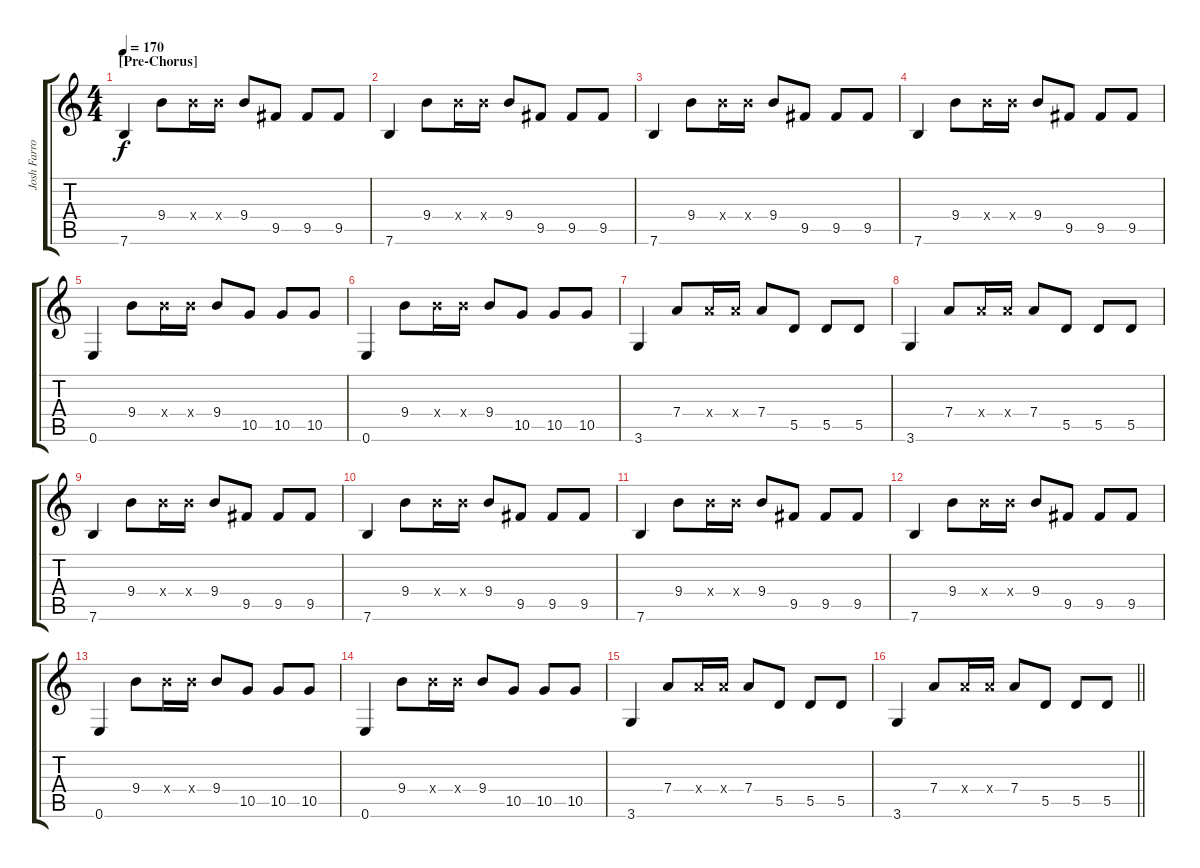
\track ("Josh Farro" "Josh Farro") {instrument distortionguitar}
\staff {score tabs}
\tuning (E4 B3 G3 D3 A2 E2) {hide}
\ts (4 4)
\section ("" "[Pre-Chorus]")
\tempo 170
\clef g2
\ks c
7.6.4{dy f} 9.4.8 9.4{x}.16 9.4{x}.16 9.4.8 9.5.8 9.5.8 9.5.8 |
7.6.4 9.4.8 9.4{x}.16 9.4{x}.16 9.4.8 9.5.8 9.5.8 9.5.8 |
7.6.4 9.4.8 9.4{x}.16 9.4{x}.16 9.4.8 9.5.8 9.5.8 9.5.8 |
7.6.4 9.4.8 9.4{x}.16 9.4{x}.16 9.4.8 9.5.8 9.5.8 9.5.8 |
0.6.4 9.4.8 9.4{x}.16 9.4{x}.16 9.4.8 10.5.8 10.5.8 10.5.8 |
0.6.4 9.4.8 9.4{x}.16 9.4{x}.16 9.4.8 10.5.8 10.5.8 10.5.8 |
3.6.4 7.4.8 7.4{x}.16 7.4{x}.16 7.4.8 5.5.8 5.5.8 5.5.8 |
3.6.4 7.4.8 7.4{x}.16 7.4{x}.16 7.4.8 5.5.8 5.5.8 5.5.8 |
7.6.4 9.4.8 9.4{x}.16 9.4{x}.16 9.4.8 9.5.8 9.5.8 9.5.8 |
7.6.4 9.4.8 9.4{x}.16 9.4{x}.16 9.4.8 9.5.8 9.5.8 9.5.8 |
7.6.4 9.4.8 9.4{x}.16 9.4{x}.16 9.4.8 9.5.8 9.5.8 9.5.8 |
7.6.4 9.4.8 9.4{x}.16 9.4{x}.16 9.4.8 9.5.8 9.5.8 9.5.8 |
0.6.4 9.4.8 9.4{x}.16 9.4{x}.16 9.4.8 10.5.8 10.5.8 10.5.8 |
0.6.4 9.4.8 9.4{x}.16 9.4{x}.16 9.4.8 10.5.8 10.5.8 10.5.8 |
3.6.4 7.4.8 7.4{x}.16 7.4{x}.16 7.4.8 5.5.8 5.5.8 5.5.8 |
\barLineRight lightlight
3.6.4 7.4.8 7.4{x}.16 7.4{x}.16 7.4.8 5.5.8 5.5.8 5.5.8
